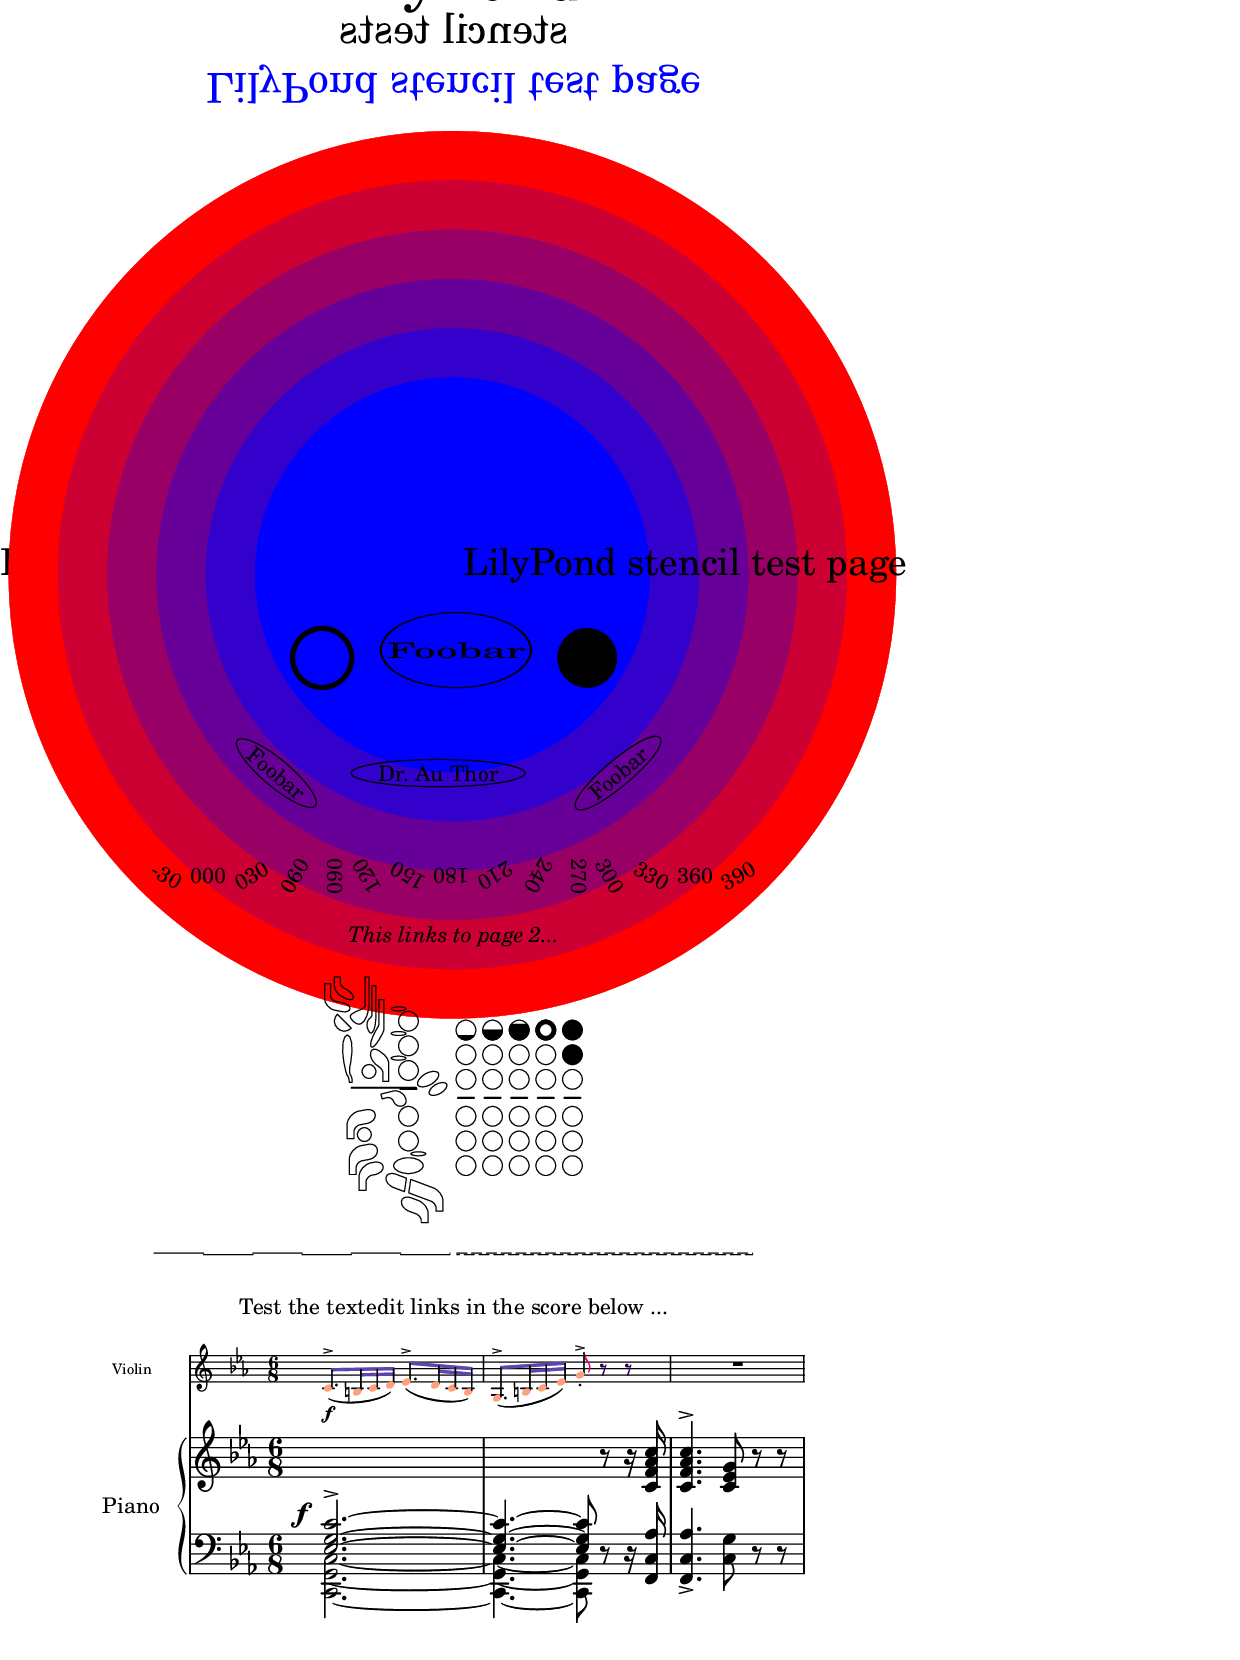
%% Generated by lilypond-book
%% Options: [exampleindent=10.16\mm,indent=0\mm,line-width=160\mm,paper-height=845.047\pt,paper-width=597.508\pt,papersize='(cons (* 597.508 pt) (* 845.047 pt))]
\include "lilypond-book-preamble.ly"


% ****************************************************************
% Start cut-&-pastable-section
% ****************************************************************

#(ly:set-option 'eps-box-padding 3.000000)



\paper {
  #(set-paper-size '(cons (* 597.508 pt) (* 845.047 pt)))
  indent = 0\mm
  line-width = 160\mm
  % offset the left padding, also add 1mm as lilypond creates cropped
  % images with a little space on the right
  line-width = #(- line-width (* mm  3.000000) (* mm 1))
}

\layout {
  
}




% ****************************************************************
% ly snippet:
% ****************************************************************
\sourcefilename "/lilypond-2.25.16/input/regression/stencil-expressions.ly"
\sourcefileline 0
\header {
  title = "Lilypond Stencil Tests"
  author = "The Author"
  subject = "The Subject"
  texidoc = "Tests all lilypond stencil commands that are relevant to PDF output"
  keywords = "Lilypond, Cairo, experimental, patch, stencil command tests"
}

\version "2.23.4"

\paper {
  #(set-paper-size "a4")
  top-margin = 10\mm
  bottom-margin = 10\mm
  left-margin = 10\mm
  line-width = 190\mm
}

global = { \time 6/8  \key c \minor }
#(set-global-staff-size 19)

\bookpart{
  \markup {
    \center-column {
      \abs-fontsize #30 \line { LilyPond }
      \abs-fontsize #20 \line {
        \scale #'(-1 . 1)
        "stencil tests"
      }
      \abs-fontsize #20 \line {
        \with-color #(x11-color 'blue)
          \scale #'(1 . -1)
            "LilyPond stencil test page"
      }
      \vspace #15
      \abs-fontsize #18 \line {
        "Lilypond stencil test page"
        \concat {
          \with-dimensions #'(0 . 0) #'(0 . 0)
            \with-color #(rgb-color 1.0 0.0 0.0 0.15)
              \draw-circle #45 #0 ##t
          \with-dimensions #'(0 . 0) #'(0 . 0)
            \with-color #(rgb-color 0.8 0.0 0.2 0.15)
              \draw-circle #40 #0 ##t
          \with-dimensions #'(0 . 0) #'(0 . 0)
            \with-color #(rgb-color 0.6 0.0 0.4 0.15)
              \draw-circle #35 #0 ##t
          \with-dimensions #'(0 . 0) #'(0 . 0)
            \with-color #(rgb-color 0.4 0.0 0.6 0.15)
              \draw-circle #30 #0 ##t
          \with-dimensions #'(0 . 0) #'(0 . 0)
            \with-color #(rgb-color 0.2 0.0 0.8 0.15)
              \draw-circle #25 #0 ##t
          \with-dimensions #'(0 . 0) #'(0 . 0)
            \with-color #(rgb-color 0.0 0.0 1.0 0.15)
              \draw-circle #20 #0 ##t
        }
        "LilyPond stencil test page"
      }
      \vspace #1
      \line {
        \draw-circle #3 #0.5 ##f
        \hspace #2
        \scale #'(2 . 1) \circle { Foobar }
        \hspace #2
        \draw-circle #3 #0 ##t
      }
      \vspace #1
      \line {
        \postscript " save restore "
        \rotate #-40 \ellipse { Foobar }
        \hspace #2
        \ellipse { "Dr. Au Thor" }
        \hspace #2
        \rotate #20 \rotate #20 \oval { Foobar }
      }
      \vspace #1
      \line {
        \rotate #-30 "-30"
        \rotate #0 "000"
        \rotate #30 "030"
        \rotate #60 "060"
        \rotate #90 "090"
        \rotate #120 "120"
        \rotate #150 "150"
        \rotate #180 "180"
        \rotate #210 "210"
        \rotate #240 "240"
        \rotate #270 "270"
        \rotate #300 "300"
        \rotate #330 "330"
        \rotate #360 "360"
        \rotate #390 "390"
      }
      \vspace #1
      \line {
        \page-link #2 \italic "This links to page 2..."
      }
      \vspace #1
      \line {
        \woodwind-diagram #'bassoon #'()
        \woodwind-diagram #'flute #'((cc . (one1q))
                                     (lh . ())
                                     (rh . ()))
        \woodwind-diagram #'flute #'((cc . (one1h))
                                     (lh . ())
                                     (rh . ()))
        \woodwind-diagram #'flute #'((cc . (one3q))
                                     (lh . ())
                                     (rh . ()))
        \woodwind-diagram #'flute #'((cc . (oneR))
                                     (lh . ())
                                     (rh . ()))
        \woodwind-diagram #'flute #'((cc . (oneF two))
                                     (lh . ())
                                     (rh . ()))
      }
      \vspace #1
      \line {
        \override #'((on . 5.0)
                     (off . 5.0)
                     (phase . 0.0)
                     (full-length . #f))
          \draw-dashed-line #'(30 . 0)
        \override #'((on . 1.0)
                     (off . 0.5)
                     (phase . 0.0)
                     (full-length . #f))
          \draw-dashed-line #'(30 . 0)
      }
      \vspace #-0.95
      \line {
        \override #'((on . 5.0)
                     (off . 5.0)
                     (phase . 5.0)
                     (full-length . #f))
          \draw-dashed-line #'(30 . 0)
        \override #'((on . 1.0)
                     (off . 0.5)
                     (phase . .75)
                     (full-length . #f))
          \draw-dashed-line #'(30 . 0)
      }
      \vspace #1
      \line {
        "Test the textedit links in the score below ..."
      }
      \vspace #1
      \score {
        <<
          \new Staff \with {
            \magnifyStaff #2/3
            instrumentName = "Violin"
          }
          \relative {
            \override NoteHead.color = "lightsalmon"
            \override Flag.color = "#E30074"
            \override Beam.color = "#5e45ad"
            \override Rest.color = "#3058"
            \global
            c'8.(\f^> b16 c d) ees8.(^> d16 c b)
            g8.(^> b16 c ees) g8-.^> r r
            R2.
          }
          \new PianoStaff \with {
            instrumentName = "Piano"
          }
          <<
            \new Staff \relative {
              \global
              s2.
              s4. s8 r8 r16 <c' f aes c>
              <c f aes c>4.^> <c ees g>8 r r
            }
            \new Staff \relative {
              \global
              \clef "bass"
              <<
                {
                  \once \override DynamicText.X-offset = #-3
                  <ees g c>2.~->^\f
                  <ees g c>4.~ <ees g c>8
                }
                \\
                {
                  <c g c,>2.~
                  <c g c,>4.~ <c g c,>8
                }
              >>
              r8 r16 <f, c' aes'>16
              <f c' aes'>4.-> <c' g'>8 r r
            }
          >>
        >>
      }
    }
  }
}
\bookpart {
  \markup {
    \center-column {
      \fill-line { \page-link #1 \italic "This links to page 1..." }
      \fill-line { \page-link #3 \italic "This links to page 3..." }
    }
  }
}

\bookpart  {
  \markup {
    \center-column {
      \fill-line { \page-link #2  \italic "This links to page 2..." }
    }
  }
}



% ****************************************************************
% end ly snippet
% ****************************************************************
